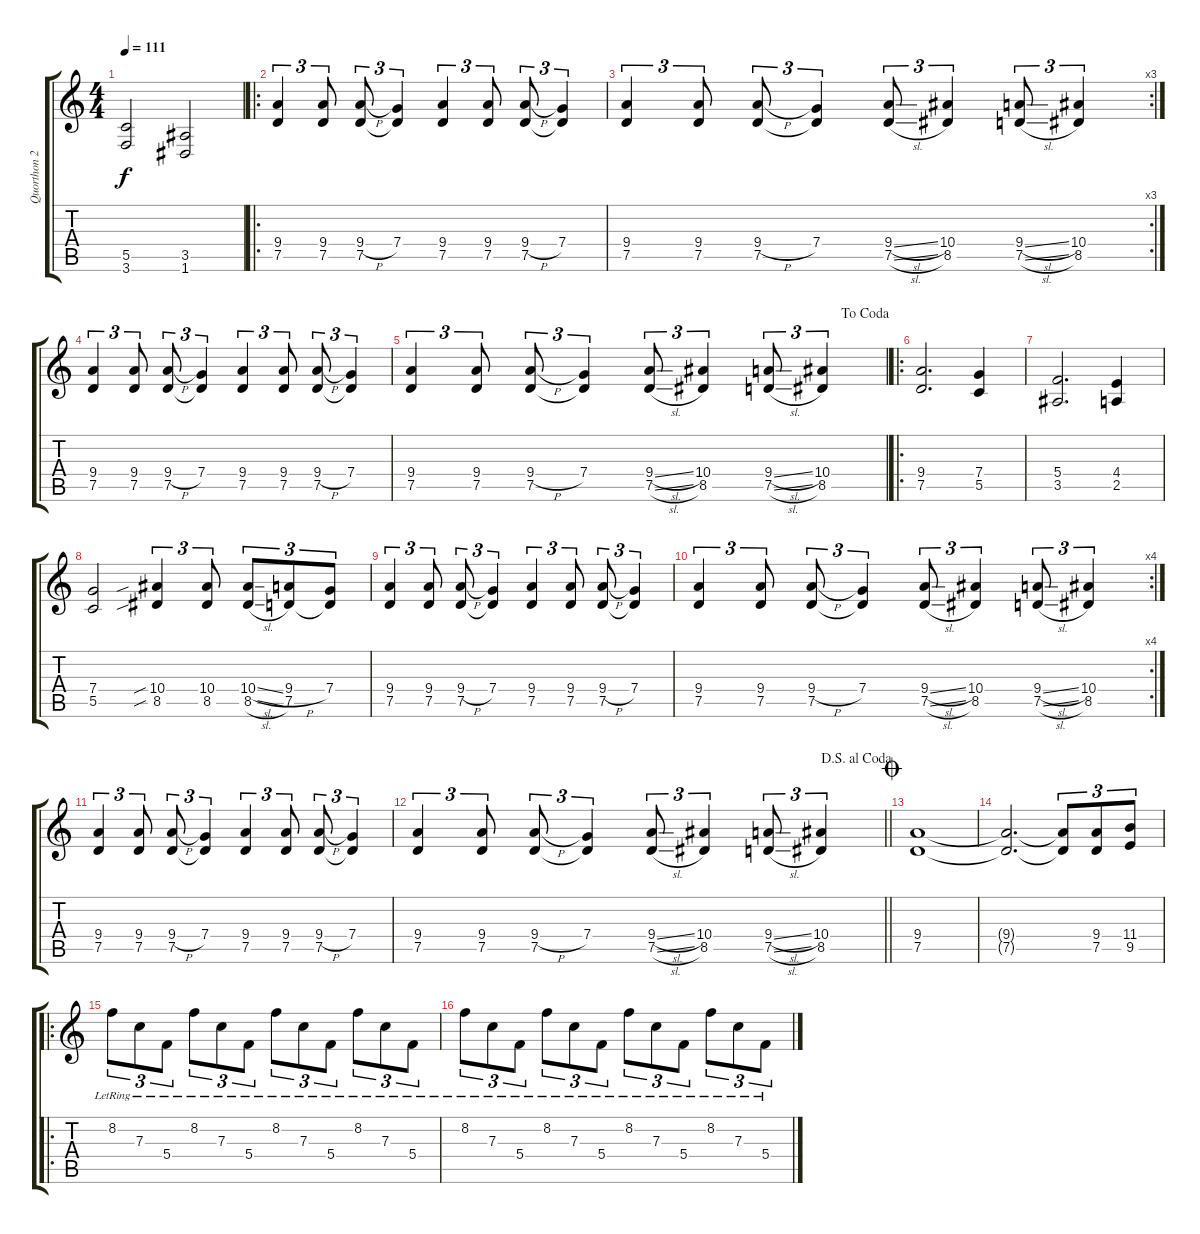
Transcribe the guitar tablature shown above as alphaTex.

\track ("Quorthon 2" "Quorthon 2") {instrument distortionguitar}
\staff {score tabs}
\tuning (D4 A3 F3 C3 G2 D2) {hide}
\ts (4 4)
\tempo 111
\clef g2
\ks c
(5.5 3.6).2{dy f} (3.5 1.6).2 |
\ro
(9.4 7.5).4{tu (3 2)} (9.4 7.5).8{tu (3 2)} (9.4{h} 7.5).8{tu (3 2)} (7.4 7.5{t}).4{tu (3 2)} (9.4 7.5).4{tu (3 2)} (9.4 7.5).8{tu (3 2)} (9.4{h} 7.5).8{tu (3 2)} (7.4 7.5{t}).4{tu (3 2)} |
\rc 3
(9.4 7.5).4{tu (3 2)} (9.4 7.5).8{tu (3 2)} (9.4{h} 7.5).8{tu (3 2)} (7.4 7.5{t}).4{tu (3 2)} (9.4{sl} 7.5{sl}).8{tu (3 2)} (10.4 8.5).4{tu (3 2)} (9.4{sl} 7.5{sl}).8{tu (3 2)} (10.4 8.5).4{tu (3 2)} |
(9.4 7.5).4{tu (3 2)} (9.4 7.5).8{tu (3 2)} (9.4{h} 7.5).8{tu (3 2)} (7.4 7.5{t}).4{tu (3 2)} (9.4 7.5).4{tu (3 2)} (9.4 7.5).8{tu (3 2)} (9.4{h} 7.5).8{tu (3 2)} (7.4 7.5{t}).4{tu (3 2)} |
\jump dacoda
(9.4 7.5).4{tu (3 2)} (9.4 7.5).8{tu (3 2)} (9.4{h} 7.5).8{tu (3 2)} (7.4 7.5{t}).4{tu (3 2)} (9.4{sl} 7.5{sl}).8{tu (3 2)} (10.4 8.5).4{tu (3 2)} (9.4{sl} 7.5{sl}).8{tu (3 2)} (10.4 8.5).4{tu (3 2)} |
\ro
(9.4 7.5).2{d} (7.4 5.5).4 |
(5.4 3.5).2{d} (4.4 2.5).4 |
(7.4 5.5).2 (10.4{sib} 8.5{sib}).4{tu (3 2)} (10.4 8.5).8{tu (3 2)} (10.4{sl} 8.5{sl}).8{tu (3 2)} (9.4{h} 7.5).8{tu (3 2)} (7.4 7.5{t}).8{tu (3 2)} |
(9.4 7.5).4{tu (3 2)} (9.4 7.5).8{tu (3 2)} (9.4{h} 7.5).8{tu (3 2)} (7.4 7.5{t}).4{tu (3 2)} (9.4 7.5).4{tu (3 2)} (9.4 7.5).8{tu (3 2)} (9.4{h} 7.5).8{tu (3 2)} (7.4 7.5{t}).4{tu (3 2)} |
\rc 4
(9.4 7.5).4{tu (3 2)} (9.4 7.5).8{tu (3 2)} (9.4{h} 7.5).8{tu (3 2)} (7.4 7.5{t}).4{tu (3 2)} (9.4{sl} 7.5{sl}).8{tu (3 2)} (10.4 8.5).4{tu (3 2)} (9.4{sl} 7.5{sl}).8{tu (3 2)} (10.4 8.5).4{tu (3 2)} |
(9.4 7.5).4{tu (3 2)} (9.4 7.5).8{tu (3 2)} (9.4{h} 7.5).8{tu (3 2)} (7.4 7.5{t}).4{tu (3 2)} (9.4 7.5).4{tu (3 2)} (9.4 7.5).8{tu (3 2)} (9.4{h} 7.5).8{tu (3 2)} (7.4 7.5{t}).4{tu (3 2)} |
\jump dalsegnoalcoda
\barLineRight lightlight
(9.4 7.5).4{tu (3 2)} (9.4 7.5).8{tu (3 2)} (9.4{h} 7.5).8{tu (3 2)} (7.4 7.5{t}).4{tu (3 2)} (9.4{sl} 7.5{sl}).8{tu (3 2)} (10.4 8.5).4{tu (3 2)} (9.4{sl} 7.5{sl}).8{tu (3 2)} (10.4 8.5).4{tu (3 2)} |
\jump coda
(9.4 7.5).1 |
(9.4{t} 7.5{t}).2{d} (9.4{t} 7.5{t}).8{tu (3 2)} (9.4 7.5).8{tu (3 2)} (11.4 9.5).8{tu (3 2)} |
\ro
8.2{lr}.8{tu (3 2) instrument electricguitarclean} 7.3{lr}.8{tu (3 2)} 5.4{lr}.8{tu (3 2)} 8.2{lr}.8{tu (3 2)} 7.3{lr}.8{tu (3 2)} 5.4{lr}.8{tu (3 2)} 8.2{lr}.8{tu (3 2)} 7.3{lr}.8{tu (3 2)} 5.4{lr}.8{tu (3 2)} 8.2{lr}.8{tu (3 2)} 7.3{lr}.8{tu (3 2)} 5.4{lr}.8{tu (3 2)} |
8.2{lr}.8{tu (3 2)} 7.3{lr}.8{tu (3 2)} 5.4{lr}.8{tu (3 2)} 8.2{lr}.8{tu (3 2)} 7.3{lr}.8{tu (3 2)} 5.4{lr}.8{tu (3 2)} 8.2{lr}.8{tu (3 2)} 7.3{lr}.8{tu (3 2)} 5.4{lr}.8{tu (3 2)} 8.2{lr}.8{tu (3 2)} 7.3{lr}.8{tu (3 2)} 5.4{lr}.8{tu (3 2)}
